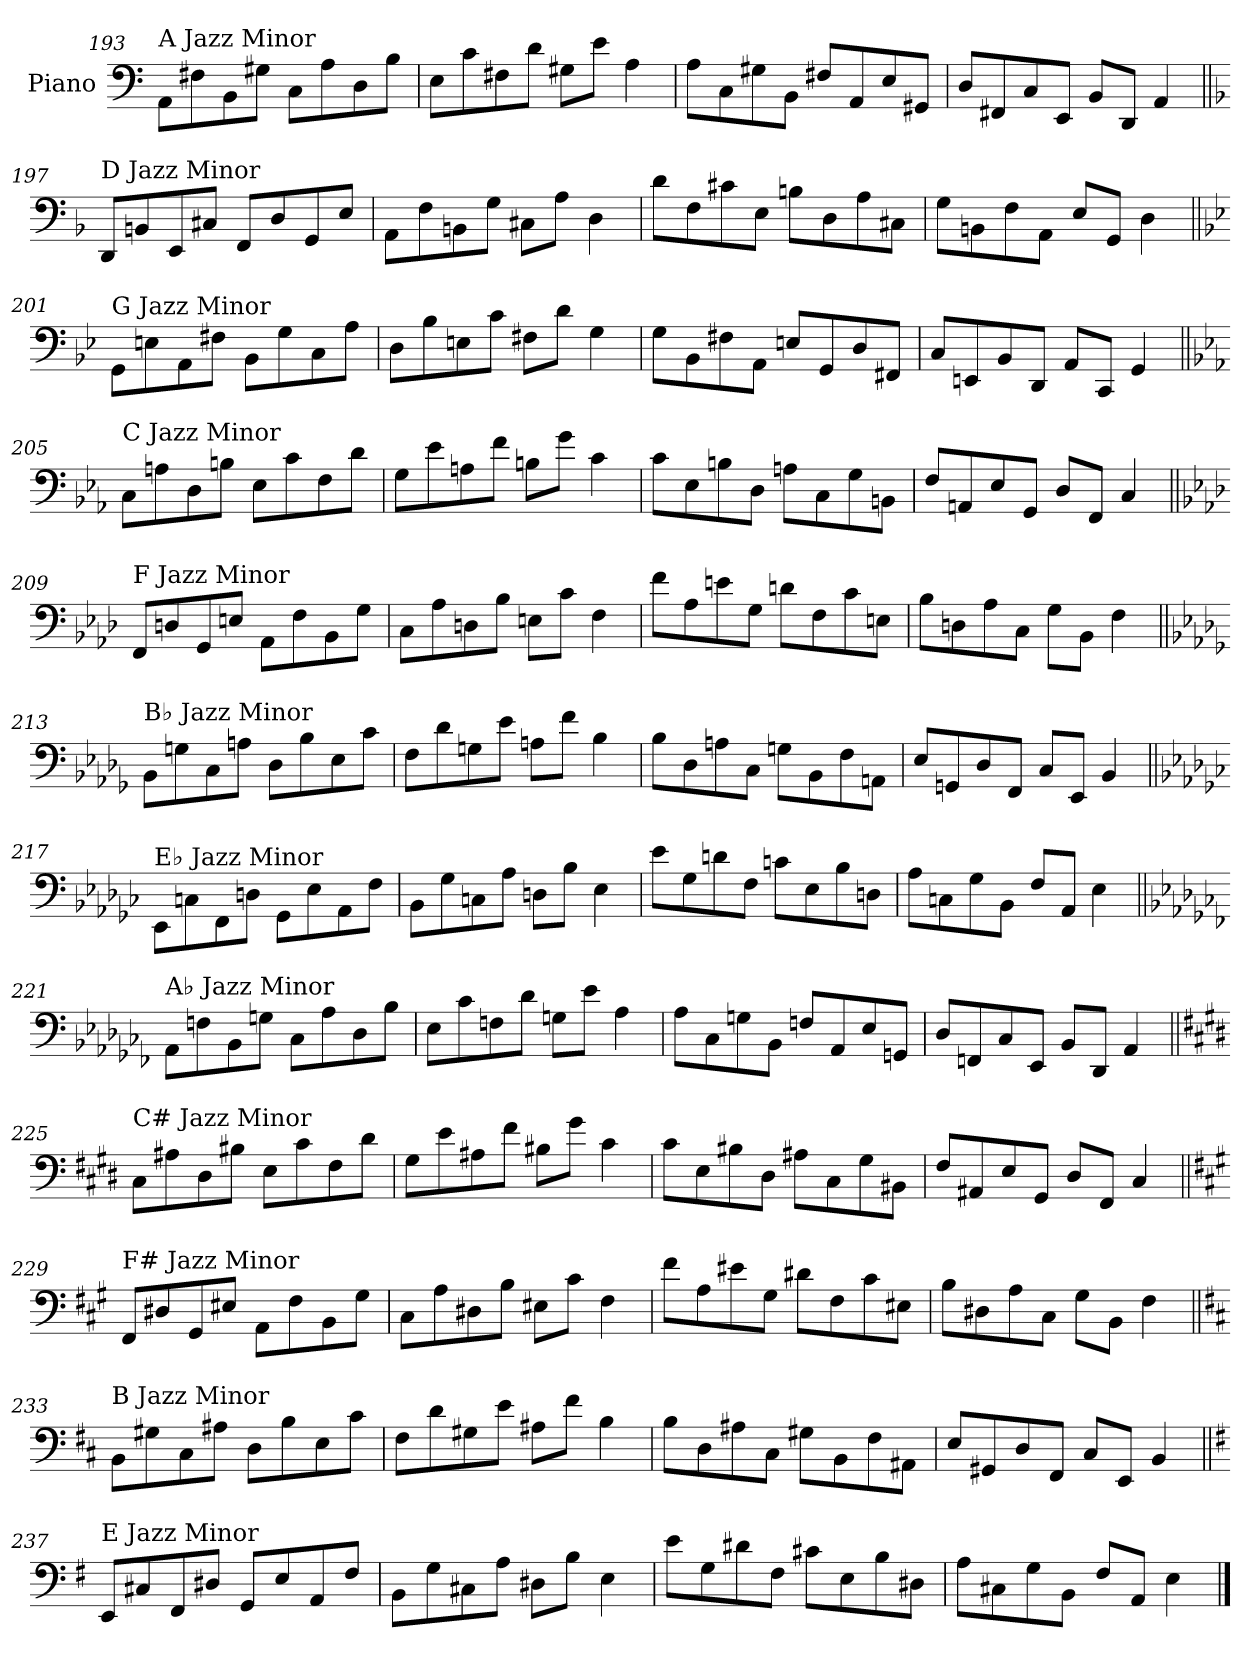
**kern
*part1
*staff1
*I"Piano
*I'Pno.
!!LO:PB:g=z
*clefF4
*k[]
=193
!LO:TX:a:t=A Jazz Minor
8AA\L
8F#X\
8BB\
8G#X\J
8C\L
8A\
8D\
8B\J
=194
8E\L
8c\
8F#X\
8d\J
8G#X\L
8e\J
4A\
=195
8A\L
8C\
8G#X\
8BB\J
8F#X/L
8AA/
8E/
8GG#X/J
=196
8D/L
8FF#X/
8C/
8EE/J
8BB/L
8DD/J
4AA/
!!LO:LB:g=z
=197||
*k[b-]
!LO:TX:a:t=D Jazz Minor
8DD/L
8BBn/
8EE/
8C#X/J
8FF/L
8D/
8GG/
8E/J
=198
8AA\L
8F\
8BBn\
8G\J
8C#X\L
8A\J
4D\
=199
8d\L
8F\
8c#X\
8E\J
8Bn\L
8D\
8A\
8C#X\J
=200
8G\L
8BBn\
8F\
8AA\J
8E/L
8GG/J
4D\
!!LO:LB:g=z
=201||
*k[b-e-]
!LO:TX:a:t=G Jazz Minor
8GG\L
8En\
8AA\
8F#X\J
8BB-\L
8G\
8C\
8A\J
=202
8D\L
8B-\
8En\
8c\J
8F#X\L
8d\J
4G\
=203
8G\L
8BB-\
8F#X\
8AA\J
8En/L
8GG/
8D/
8FF#X/J
=204
8C/L
8EEn/
8BB-/
8DD/J
8AA/L
8CC/J
4GG/
!!LO:LB:g=z
=205||
*k[b-e-a-]
!LO:TX:a:t=C Jazz Minor
8C\L
8An\
8D\
8Bn\J
8E-\L
8c\
8F\
8d\J
=206
8G\L
8e-\
8An\
8f\J
8Bn\L
8g\J
4c\
=207
8c\L
8E-\
8Bn\
8D\J
8An\L
8C\
8G\
8BBn\J
=208
8F/L
8AAn/
8E-/
8GG/J
8D/L
8FF/J
4C/
!!LO:LB:g=z
=209||
*k[b-e-a-d-]
!LO:TX:a:t=F Jazz Minor
8FF/L
8Dn/
8GG/
8En/J
8AA-\L
8F\
8BB-\
8G\J
=210
8C\L
8A-\
8Dn\
8B-\J
8En\L
8c\J
4F\
=211
8f\L
8A-\
8en\
8G\J
8dn\L
8F\
8c\
8En\J
=212
8B-\L
8Dn\
8A-\
8C\J
8G\L
8BB-\J
4F\
!!LO:LB:g=z
=213||
*k[b-e-a-d-g-]
!LO:TX:a:t=B♭ Jazz Minor
8BB-\L
8Gn\
8C\
8An\J
8D-\L
8B-\
8E-\
8c\J
=214
8F\L
8d-\
8Gn\
8e-\J
8An\L
8f\J
4B-\
=215
8B-\L
8D-\
8An\
8C\J
8Gn\L
8BB-\
8F\
8AAn\J
=216
8E-/L
8GGn/
8D-/
8FF/J
8C/L
8EE-/J
4BB-/
!!LO:PB:g=z
=217||
*k[b-e-a-d-g-c-]
!LO:TX:a:t=E♭ Jazz Minor
8EE-\L
8Cn\
8FF\
8Dn\J
8GG-\L
8E-\
8AA-\
8F\J
=218
8BB-\L
8G-\
8Cn\
8A-\J
8Dn\L
8B-\J
4E-\
=219
8e-\L
8G-\
8dn\
8F\J
8cn\L
8E-\
8B-\
8Dn\J
=220
8A-\L
8Cn\
8G-\
8BB-\J
8F/L
8AA-/J
4E-\
!!LO:LB:g=z
=221||
*k[b-e-a-d-g-c-f-]
!LO:TX:a:t=A♭ Jazz Minor
8AA-\L
8Fn\
8BB-\
8Gn\J
8C-\L
8A-\
8D-\
8B-\J
=222
8E-\L
8c-\
8Fn\
8d-\J
8Gn\L
8e-\J
4A-\
=223
8A-\L
8C-\
8Gn\
8BB-\J
8Fn/L
8AA-/
8E-/
8GGn/J
=224
8D-/L
8FFn/
8C-/
8EE-/J
8BB-/L
8DD-/J
4AA-/
!!LO:LB:g=z
=225||
*k[f#c#g#d#]
!LO:TX:a:t=C# Jazz Minor
8C#\L
8A#X\
8D#\
8B#X\J
8E\L
8c#\
8F#\
8d#\J
=226
8G#\L
8e\
8A#X\
8f#\J
8B#X\L
8g#\J
4c#\
=227
8c#\L
8E\
8B#X\
8D#\J
8A#X\L
8C#\
8G#\
8BB#X\J
=228
8F#/L
8AA#X/
8E/
8GG#/J
8D#/L
8FF#/J
4C#/
!!LO:LB:g=z
=229||
*k[f#c#g#]
!LO:TX:a:t=F# Jazz Minor
8FF#/L
8D#X/
8GG#/
8E#X/J
8AA\L
8F#\
8BB\
8G#\J
=230
8C#\L
8A\
8D#X\
8B\J
8E#X\L
8c#\J
4F#\
=231
8f#\L
8A\
8e#X\
8G#\J
8d#X\L
8F#\
8c#\
8E#X\J
=232
8B\L
8D#X\
8A\
8C#\J
8G#\L
8BB\J
4F#\
!!LO:LB:g=z
=233||
*k[f#c#]
!LO:TX:a:t=B Jazz Minor
8BB\L
8G#X\
8C#\
8A#X\J
8D\L
8B\
8E\
8c#\J
=234
8F#\L
8d\
8G#X\
8e\J
8A#X\L
8f#\J
4B\
=235
8B\L
8D\
8A#X\
8C#\J
8G#X\L
8BB\
8F#\
8AA#X\J
=236
8E/L
8GG#X/
8D/
8FF#/J
8C#/L
8EE/J
4BB/
!!LO:LB:g=z
=237||
*k[f#]
!LO:TX:a:t=E Jazz Minor
8EE/L
8C#X/
8FF#/
8D#X/J
8GG/L
8E/
8AA/
8F#/J
=238
8BB\L
8G\
8C#X\
8A\J
8D#X\L
8B\J
4E\
=239
8e\L
8G\
8d#X\
8F#\J
8c#X\L
8E\
8B\
8D#X\J
=240
8A\L
8C#X\
8G\
8BB\J
8F#/L
8AA/J
4E\
==
*-
